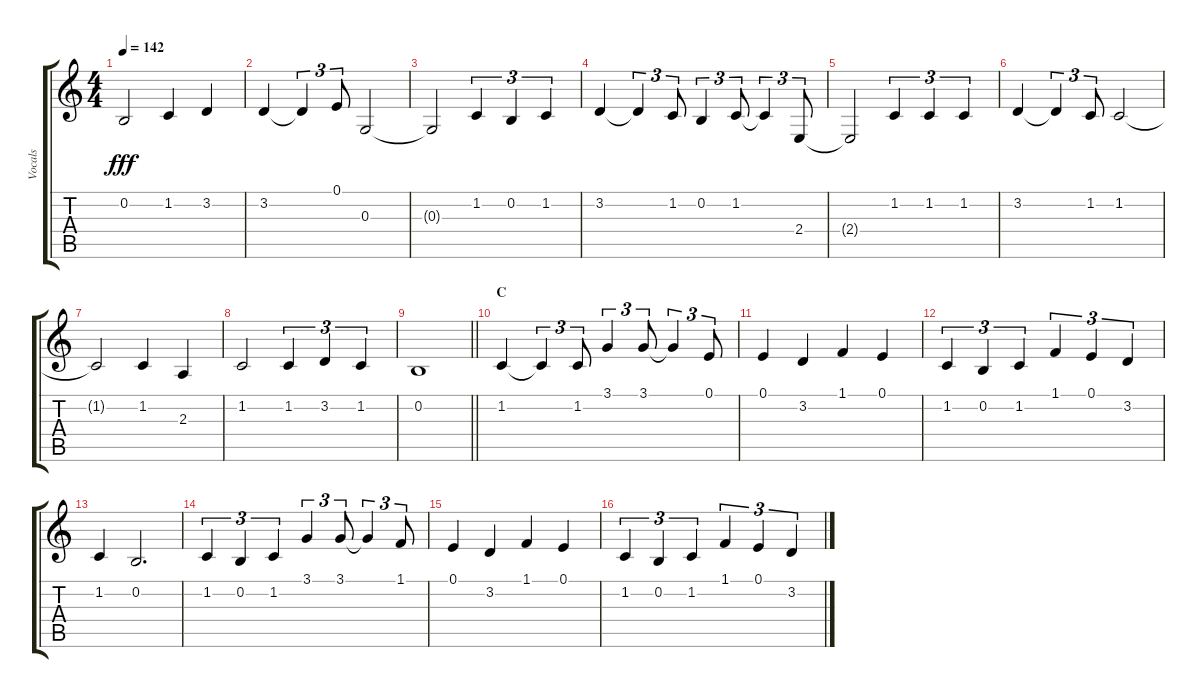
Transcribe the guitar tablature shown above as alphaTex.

\track ("Vocals" "Vocals") {instrument voiceoohs}
\staff {score tabs}
\tuning (E4 B3 G3 D3 A2 E2) {hide}
\ts (4 4)
\tempo 142
\clef g2
\ks c
0.2.2{dy fff} 1.2.4 3.2.4 |
3.2.4 3.2{t}.4{tu (3 2)} 0.1.8{tu (3 2)} 0.3.2 |
0.3{t}.2 1.2.4{tu (3 2)} 0.2.4{tu (3 2)} 1.2.4{tu (3 2)} |
3.2.4 3.2{t}.4{tu (3 2)} 1.2.8{tu (3 2)} 0.2.4{tu (3 2)} 1.2.8{tu (3 2)} 1.2{t}.4{tu (3 2)} 2.4.8{tu (3 2)} |
2.4{t}.2 1.2.4{tu (3 2)} 1.2.4{tu (3 2)} 1.2.4{tu (3 2)} |
3.2.4 3.2{t}.4{tu (3 2)} 1.2.8{tu (3 2)} 1.2.2 |
1.2{t}.2 1.2.4 2.3.4 |
1.2.2 1.2.4{tu (3 2)} 3.2.4{tu (3 2)} 1.2.4{tu (3 2)} |
\barLineRight lightlight
0.2.1 |
\section ("" "C")
1.2.4 1.2{t}.4{tu (3 2)} 1.2.8{tu (3 2)} 3.1.4{tu (3 2)} 3.1.8{tu (3 2)} 3.1{t}.4{tu (3 2)} 0.1.8{tu (3 2)} |
0.1.4 3.2.4 1.1.4 0.1.4 |
1.2.4{tu (3 2)} 0.2.4{tu (3 2)} 1.2.4{tu (3 2)} 1.1.4{tu (3 2)} 0.1.4{tu (3 2)} 3.2.4{tu (3 2)} |
1.2.4 0.2.2{d} |
1.2.4{tu (3 2)} 0.2.4{tu (3 2)} 1.2.4{tu (3 2)} 3.1.4{tu (3 2)} 3.1.8{tu (3 2)} 3.1{t}.4{tu (3 2)} 1.1.8{tu (3 2)} |
0.1.4 3.2.4 1.1.4 0.1.4 |
1.2.4{tu (3 2)} 0.2.4{tu (3 2)} 1.2.4{tu (3 2)} 1.1.4{tu (3 2)} 0.1.4{tu (3 2)} 3.2.4{tu (3 2)}
